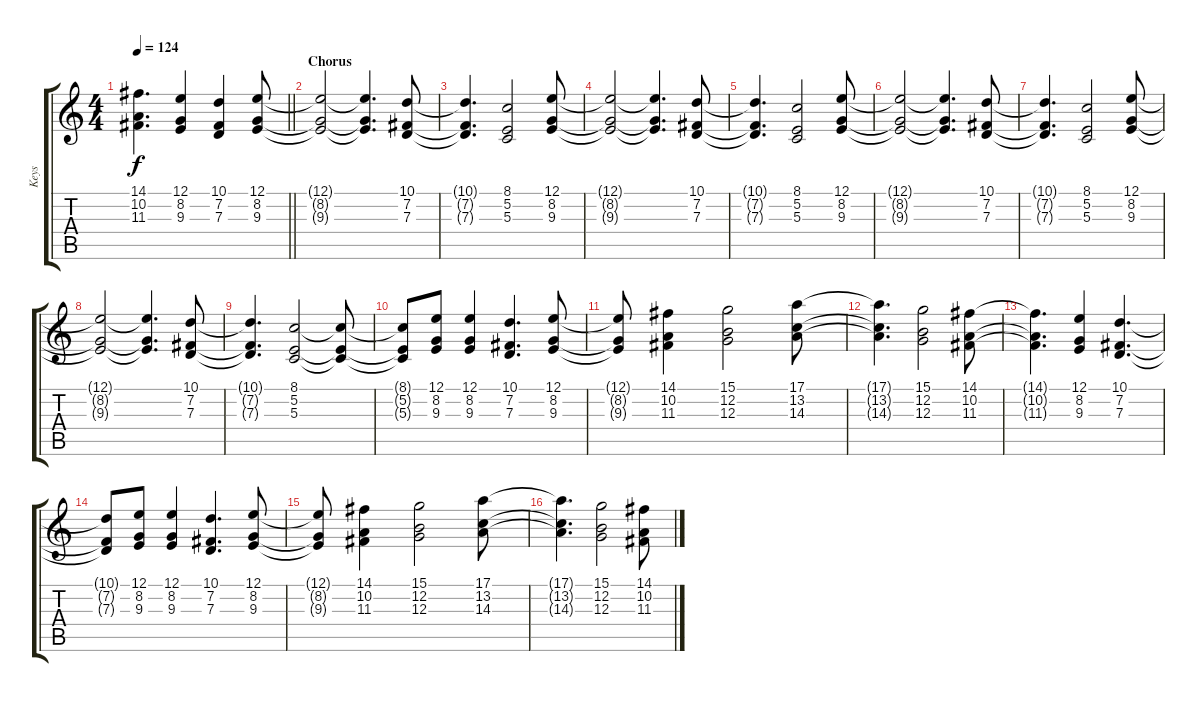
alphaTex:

\track ("Keys" "Keys") {instrument synthstrings2}
\staff {score tabs}
\tuning (E4 B3 G3 D3 A2 E2) {hide}
\ts (4 4)
\tempo 124
\clef g2
\barLineRight lightlight
\ks c
(14.1{t} 10.2{t} 11.3{t}).4{d dy f} (12.1 8.2 9.3).4 (10.1 7.2 7.3).4 (12.1 8.2 9.3).8 |
\section ("" "Chorus")
(12.1{t} 8.2{t} 9.3{t}).2 (12.1{t} 8.2{t} 9.3{t}).4{d} (10.1 7.2 7.3).8 |
(10.1{t} 7.2{t} 7.3{t}).4{d} (8.1 5.2 5.3).2 (12.1 8.2 9.3).8 |
(12.1{t} 8.2{t} 9.3{t}).2 (12.1{t} 8.2{t} 9.3{t}).4{d} (10.1 7.2 7.3).8 |
(10.1{t} 7.2{t} 7.3{t}).4{d} (8.1 5.2 5.3).2 (12.1 8.2 9.3).8 |
(12.1{t} 8.2{t} 9.3{t}).2 (12.1{t} 8.2{t} 9.3{t}).4{d} (10.1 7.2 7.3).8 |
(10.1{t} 7.2{t} 7.3{t}).4{d} (8.1 5.2 5.3).2 (12.1 8.2 9.3).8 |
(12.1{t} 8.2{t} 9.3{t}).2 (12.1{t} 8.2{t} 9.3{t}).4{d} (10.1 7.2 7.3).8 |
(10.1{t} 7.2{t} 7.3{t}).4{d} (8.1 5.2 5.3).2 (8.1{t} 5.2{t} 5.3{t}).8 |
(8.1{t} 5.2{t} 5.3{t}).8 (12.1 8.2 9.3).8 (12.1 8.2 9.3).4 (10.1 7.2 7.3).4{d} (12.1 8.2 9.3).8 |
(12.1{t} 8.2{t} 9.3{t}).8 (14.1 10.2 11.3).4 (15.1 12.2 12.3).2 (17.1 13.2 14.3).8 |
(17.1{t} 13.2{t} 14.3{t}).4{d} (15.1 12.2 12.3).2 (14.1 10.2 11.3).8 |
(14.1{t} 10.2{t} 11.3{t}).4{d} (12.1 8.2 9.3).4 (10.1 7.2 7.3).4{d} |
(10.1{t} 7.2{t} 7.3{t}).8 (12.1 8.2 9.3).8 (12.1 8.2 9.3).4 (10.1 7.2 7.3).4{d} (12.1 8.2 9.3).8 |
(12.1{t} 8.2{t} 9.3{t}).8 (14.1 10.2 11.3).4 (15.1 12.2 12.3).2 (17.1 13.2 14.3).8 |
(17.1{t} 13.2{t} 14.3{t}).4{d} (15.1 12.2 12.3).2 (14.1 10.2 11.3).8
